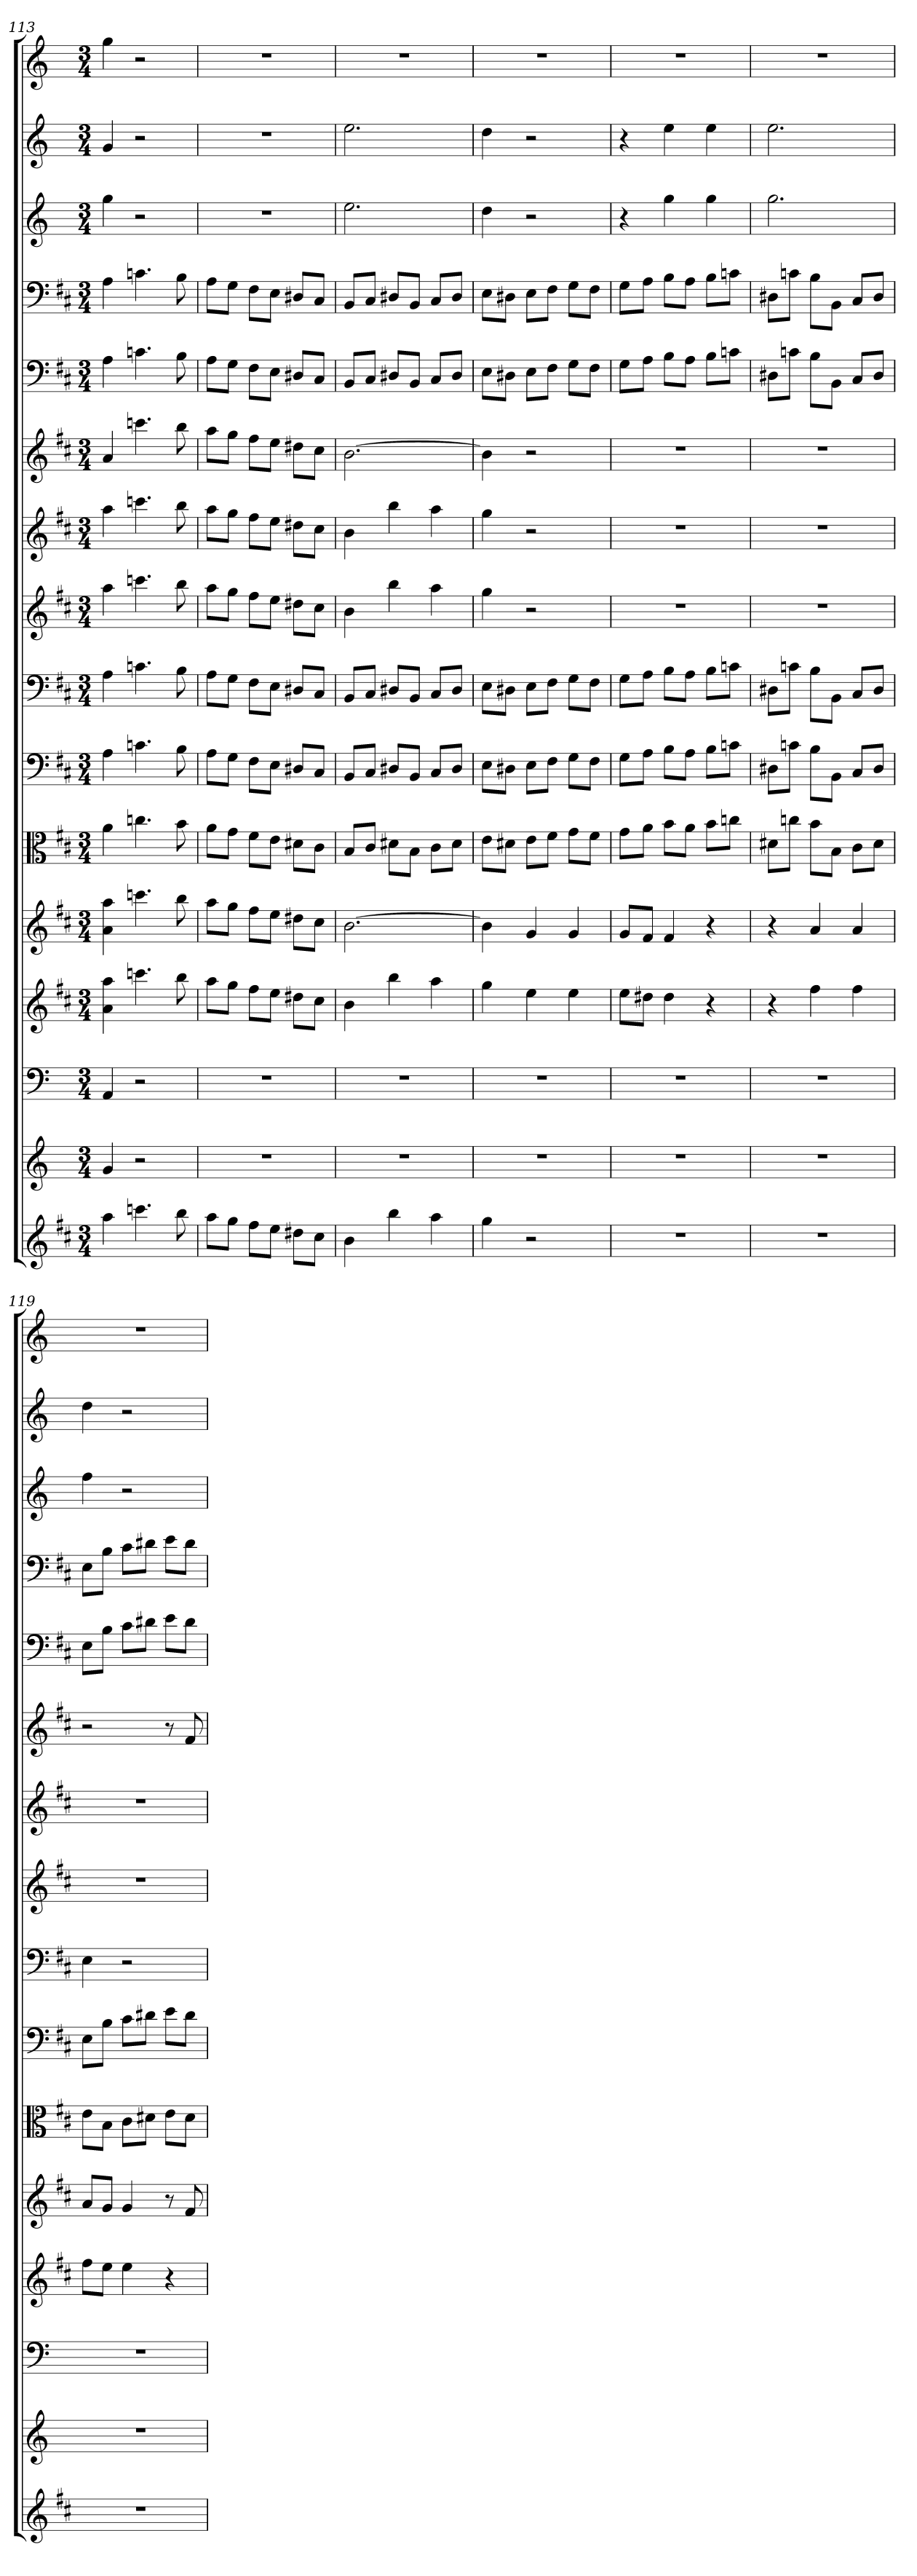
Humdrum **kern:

**kern	**kern	**kern	**kern	**kern	**kern	**kern	**kern	**kern	**kern	**kern	**kern	**kern	**kern	**kern	**kern
*part16	*part15	*part14	*part13	*part12	*part11	*part10	*part9	*part8	*part7	*part6	*part5	*part4	*part3	*part2	*part1
*staff16	*staff15	*staff14	*staff13	*staff12	*staff11	*staff10	*staff9	*staff8	*staff7	*staff6	*staff5	*staff4	*staff3	*staff2	*staff1
*	*	*clefF4	*	*	*clefC3	*clefF4	*clefF4	*	*	*	*clefF4	*clefF4	*	*	*
*k[f#c#]	*k[]	*k[]	*k[f#c#]	*k[f#c#]	*k[f#c#]	*k[f#c#]	*k[f#c#]	*k[f#c#]	*k[f#c#]	*k[f#c#]	*k[f#c#]	*k[f#c#]	*k[]	*k[]	*k[]
*M3/4	*M3/4	*M3/4	*M3/4	*M3/4	*M3/4	*M3/4	*M3/4	*M3/4	*M3/4	*M3/4	*M3/4	*M3/4	*M3/4	*M3/4	*M3/4
=113	=113	=113	=113	=113	=113	=113	=113	=113	=113	=113	=113	=113	=113	=113	=113
4aa	4g	4AA	4a 4aa	4a 4aa	4a	4A	4A	4aa	4aa	4a	4A	4A	4gg	4g	4gg
4.cccn	2r	2r	4.cccn	4.cccn	4.ccn	4.cn	4.cn	4.cccn	4.cccn	4.cccn	4.cn	4.cn	2r	2r	2r
8bb	.	.	8bb	8bb	8b	8B	8B	8bb	8bb	8bb	8B	8B	.	.	.
=114	=114	=114	=114	=114	=114	=114	=114	=114	=114	=114	=114	=114	=114	=114	=114
8aaL	2.r	2.r	8aaL	8aaL	8a\L	8A\L	8A\L	8aaL	8aaL	8aaL	8A\L	8A\L	2.r	2.r	2.r
8ggJ	.	.	8ggJ	8ggJ	8g\J	8G\J	8G\J	8ggJ	8ggJ	8ggJ	8G\J	8G\J	.	.	.
8ff#L	.	.	8ff#L	8ff#L	8f#\L	8F#\L	8F#\L	8ff#L	8ff#L	8ff#L	8F#\L	8F#\L	.	.	.
8eeJ	.	.	8eeJ	8eeJ	8e\J	8E\J	8E\J	8eeJ	8eeJ	8eeJ	8E\J	8E\J	.	.	.
8dd#XL	.	.	8dd#XL	8dd#XL	8d#X\L	8D#X/L	8D#X/L	8dd#XL	8dd#XL	8dd#XL	8D#X/L	8D#X/L	.	.	.
8cc#J	.	.	8cc#J	8cc#J	8c#\J	8C#/J	8C#/J	8cc#J	8cc#J	8cc#J	8C#/J	8C#/J	.	.	.
=115	=115	=115	=115	=115	=115	=115	=115	=115	=115	=115	=115	=115	=115	=115	=115
4b	2.r	2.r	4b	[2.b	8B/L	8BB/L	8BB/L	4b	4b	[2.b	8BB/L	8BB/L	2.ee	2.ee	2.r
.	.	.	.	.	8c#/J	8C#/J	8C#/J	.	.	.	8C#/J	8C#/J	.	.	.
4bb	.	.	4bb	.	8d#X\L	8D#X/L	8D#X/L	4bb	4bb	.	8D#X/L	8D#X/L	.	.	.
.	.	.	.	.	8B\J	8BB/J	8BB/J	.	.	.	8BB/J	8BB/J	.	.	.
4aa	.	.	4aa	.	8c#\L	8C#/L	8C#/L	4aa	4aa	.	8C#/L	8C#/L	.	.	.
.	.	.	.	.	8d#\J	8D#/J	8D#/J	.	.	.	8D#/J	8D#/J	.	.	.
=116	=116	=116	=116	=116	=116	=116	=116	=116	=116	=116	=116	=116	=116	=116	=116
4gg	2.r	2.r	4gg	4b]	8e\L	8E\L	8E\L	4gg	4gg	4b]	8E\L	8E\L	4dd	4dd	2.r
.	.	.	.	.	8d#X\J	8D#X\J	8D#X\J	.	.	.	8D#X\J	8D#X\J	.	.	.
2r	.	.	4ee	4g	8e\L	8E\L	8E\L	2r	2r	2r	8E\L	8E\L	2r	2r	.
.	.	.	.	.	8f#\J	8F#\J	8F#\J	.	.	.	8F#\J	8F#\J	.	.	.
.	.	.	4ee	4g	8g\L	8G\L	8G\L	.	.	.	8G\L	8G\L	.	.	.
.	.	.	.	.	8f#\J	8F#\J	8F#\J	.	.	.	8F#\J	8F#\J	.	.	.
=117	=117	=117	=117	=117	=117	=117	=117	=117	=117	=117	=117	=117	=117	=117	=117
2.r	2.r	2.r	8eeL	8gL	8g\L	8G\L	8G\L	2.r	2.r	2.r	8G\L	8G\L	4r	4r	2.r
.	.	.	8dd#XJ	8f#J	8a\J	8A\J	8A\J	.	.	.	8A\J	8A\J	.	.	.
.	.	.	4dd#	4f#	8b\L	8B\L	8B\L	.	.	.	8B\L	8B\L	4gg	4ee	.
.	.	.	.	.	8a\J	8A\J	8A\J	.	.	.	8A\J	8A\J	.	.	.
.	.	.	4r	4r	8b\L	8B\L	8B\L	.	.	.	8B\L	8B\L	4gg	4ee	.
.	.	.	.	.	8ccn\J	8cn\J	8cn\J	.	.	.	8cn\J	8cn\J	.	.	.
=118	=118	=118	=118	=118	=118	=118	=118	=118	=118	=118	=118	=118	=118	=118	=118
2.r	2.r	2.r	4r	4r	8d#X\L	8D#X\L	8D#X\L	2.r	2.r	2.r	8D#X\L	8D#X\L	2.gg	2.ee	2.r
.	.	.	.	.	8ccn\J	8cn\J	8cn\J	.	.	.	8cn\J	8cn\J	.	.	.
.	.	.	4ff#	4a	8b\L	8B\L	8B\L	.	.	.	8B\L	8B\L	.	.	.
.	.	.	.	.	8B\J	8BB\J	8BB\J	.	.	.	8BB\J	8BB\J	.	.	.
.	.	.	4ff#	4a	8c#\L	8C#/L	8C#/L	.	.	.	8C#/L	8C#/L	.	.	.
.	.	.	.	.	8d#\J	8D#/J	8D#/J	.	.	.	8D#/J	8D#/J	.	.	.
=119	=119	=119	=119	=119	=119	=119	=119	=119	=119	=119	=119	=119	=119	=119	=119
2.r	2.r	2.r	8ff#L	8aL	8e\L	8E\L	4E	2.r	2.r	2r	8E\L	8E\L	4ff	4dd	2.r
.	.	.	8eeJ	8gJ	8B\J	8B\J	.	.	.	.	8B\J	8B\J	.	.	.
.	.	.	4ee	4g	8c#\L	8c#\L	2r	.	.	.	8c#\L	8c#\L	2r	2r	.
.	.	.	.	.	8d#X\J	8d#X\J	.	.	.	.	8d#X\J	8d#X\J	.	.	.
.	.	.	4r	8r	8e\L	8e\L	.	.	.	8r	8e\L	8e\L	.	.	.
.	.	.	.	8f#	8d#\J	8d#\J	.	.	.	8f#	8d#\J	8d#\J	.	.	.
=	=	=	=	=	=	=	=	=	=	=	=	=	=	=	=
*-	*-	*-	*-	*-	*-	*-	*-	*-	*-	*-	*-	*-	*-	*-	*-
